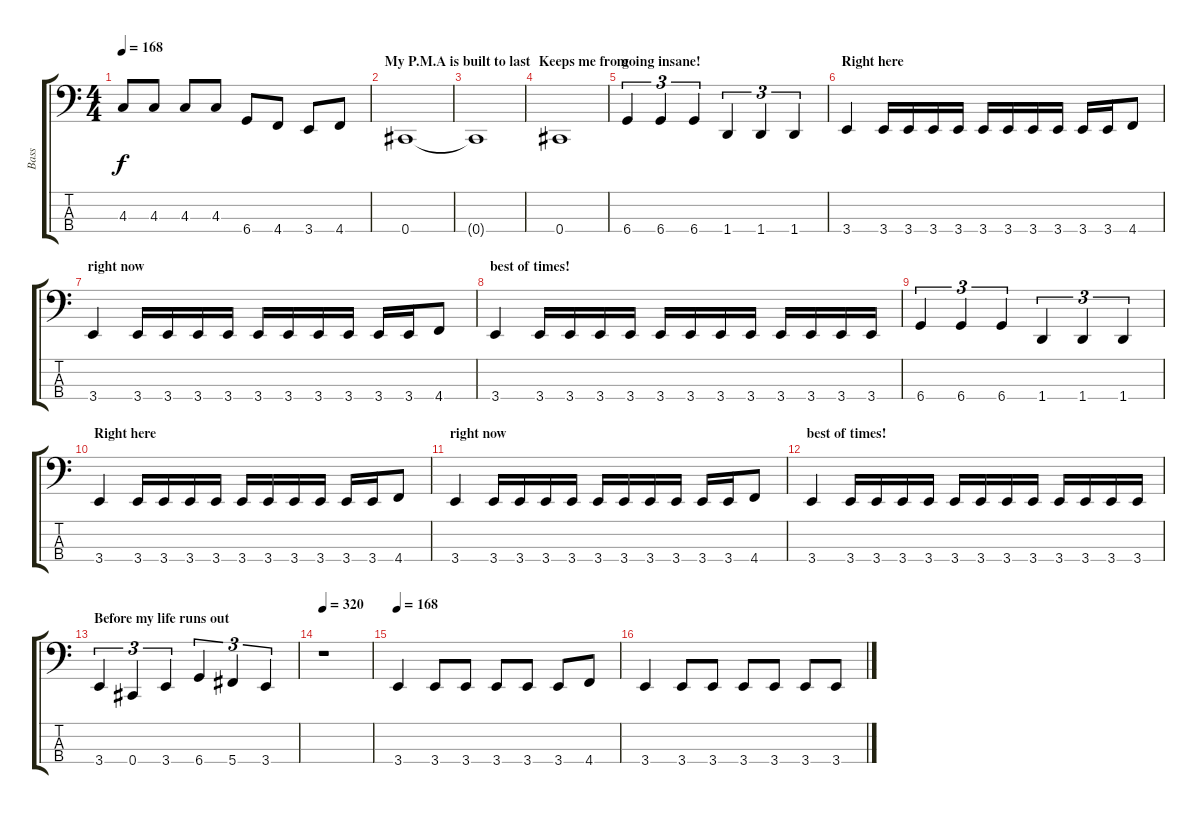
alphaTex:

\track ("Bass" "Bass") {instrument electricbasspick}
\staff {score tabs}
\tuning (Gb2 Db2 Ab1 Db1) {hide}
\ts (4 4)
\tempo 168
\clef f4
\ks c
4.3.8{dy f} 4.3.8 4.3.8 4.3.8 6.4.8 4.4.8 3.4.8 4.4.8 |
\section ("" "My P.M.A is built to last")
0.4.1 |
0.4{t}.1 |
\section ("" "Keeps me from")
0.4.1 |
\section ("" "going insane!")
6.4.4{tu (3 2)} 6.4.4{tu (3 2)} 6.4.4{tu (3 2)} 1.4.4{tu (3 2)} 1.4.4{tu (3 2)} 1.4.4{tu (3 2)} |
\section ("" "Right here")
3.4.4 3.4.16 3.4.16 3.4.16 3.4.16 3.4.16 3.4.16 3.4.16 3.4.16 3.4.16 3.4.16 4.4.8 |
\section ("" "right now")
3.4.4 3.4.16 3.4.16 3.4.16 3.4.16 3.4.16 3.4.16 3.4.16 3.4.16 3.4.16 3.4.16 4.4.8 |
\section ("" "best of times!")
3.4.4 3.4.16 3.4.16 3.4.16 3.4.16 3.4.16 3.4.16 3.4.16 3.4.16 3.4.16 3.4.16 3.4.16 3.4.16 |
6.4.4{tu (3 2)} 6.4.4{tu (3 2)} 6.4.4{tu (3 2)} 1.4.4{tu (3 2)} 1.4.4{tu (3 2)} 1.4.4{tu (3 2)} |
\section ("" "Right here")
3.4.4 3.4.16 3.4.16 3.4.16 3.4.16 3.4.16 3.4.16 3.4.16 3.4.16 3.4.16 3.4.16 4.4.8 |
\section ("" "right now")
3.4.4 3.4.16 3.4.16 3.4.16 3.4.16 3.4.16 3.4.16 3.4.16 3.4.16 3.4.16 3.4.16 4.4.8 |
\section ("" "best of times!")
3.4.4 3.4.16 3.4.16 3.4.16 3.4.16 3.4.16 3.4.16 3.4.16 3.4.16 3.4.16 3.4.16 3.4.16 3.4.16 |
\section ("" "Before my life runs out")
3.4.4{tu (3 2)} 0.4.4{tu (3 2)} 3.4.4{tu (3 2)} 6.4.4{tu (3 2)} 5.4.4{tu (3 2)} 3.4.4{tu (3 2)} |
\tempo 320
r.1 |
\tempo 168
3.4.4 3.4.8 3.4.8 3.4.8 3.4.8 3.4.8 4.4.8 |
3.4.4 3.4.8 3.4.8 3.4.8 3.4.8 3.4.8 3.4.8
